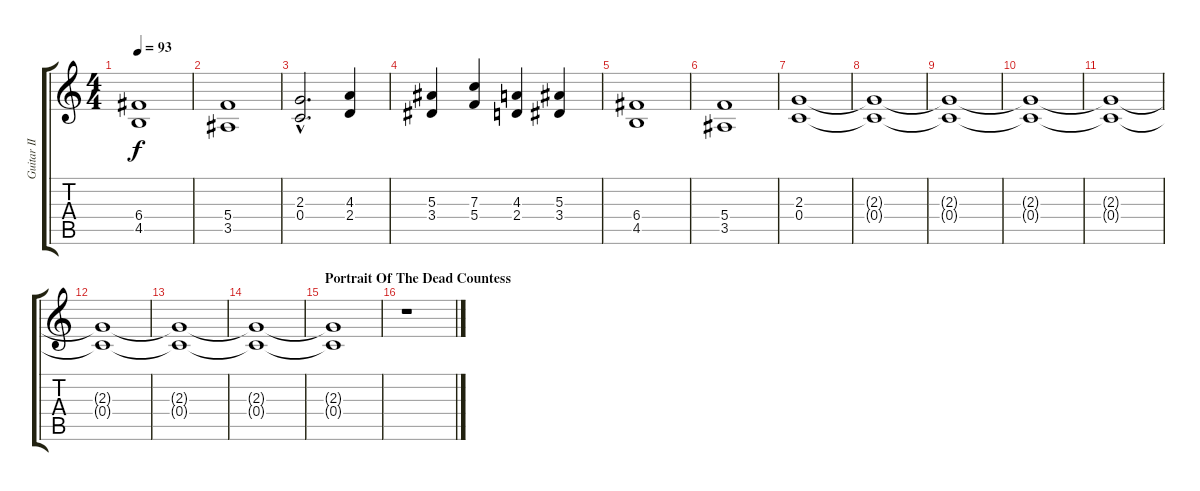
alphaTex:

\track ("Guitar II" "Guitar II") {instrument distortionguitar}
\staff {score tabs}
\tuning (D4 A3 F3 C3 G2 D2) {hide}
\ts (4 4)
\tempo 93
\clef g2
\ks c
(6.4 4.5).1{dy f} |
(5.4 3.5).1 |
(2.3{hac} 0.4{hac}).2{d} (4.3 2.4).4 |
(5.3 3.4).4 (7.3 5.4).4 (4.3 2.4).4 (5.3 3.4).4 |
(6.4 4.5).1 |
(5.4 3.5).1 |
(2.3 0.4).1 |
(2.3{t} 0.4{t}).1 |
(2.3{t} 0.4{t}).1 |
(2.3{t} 0.4{t}).1 |
(2.3{t} 0.4{t}).1{volume 12} |
(2.3{t} 0.4{t}).1{volume 11} |
(2.3{t} 0.4{t}).1{volume 10} |
(2.3{t} 0.4{t}).1{volume 9} |
\section ("" "Portrait Of The Dead Countess")
(2.3{t} 0.4{t}).1{volume 8} |
r.1
